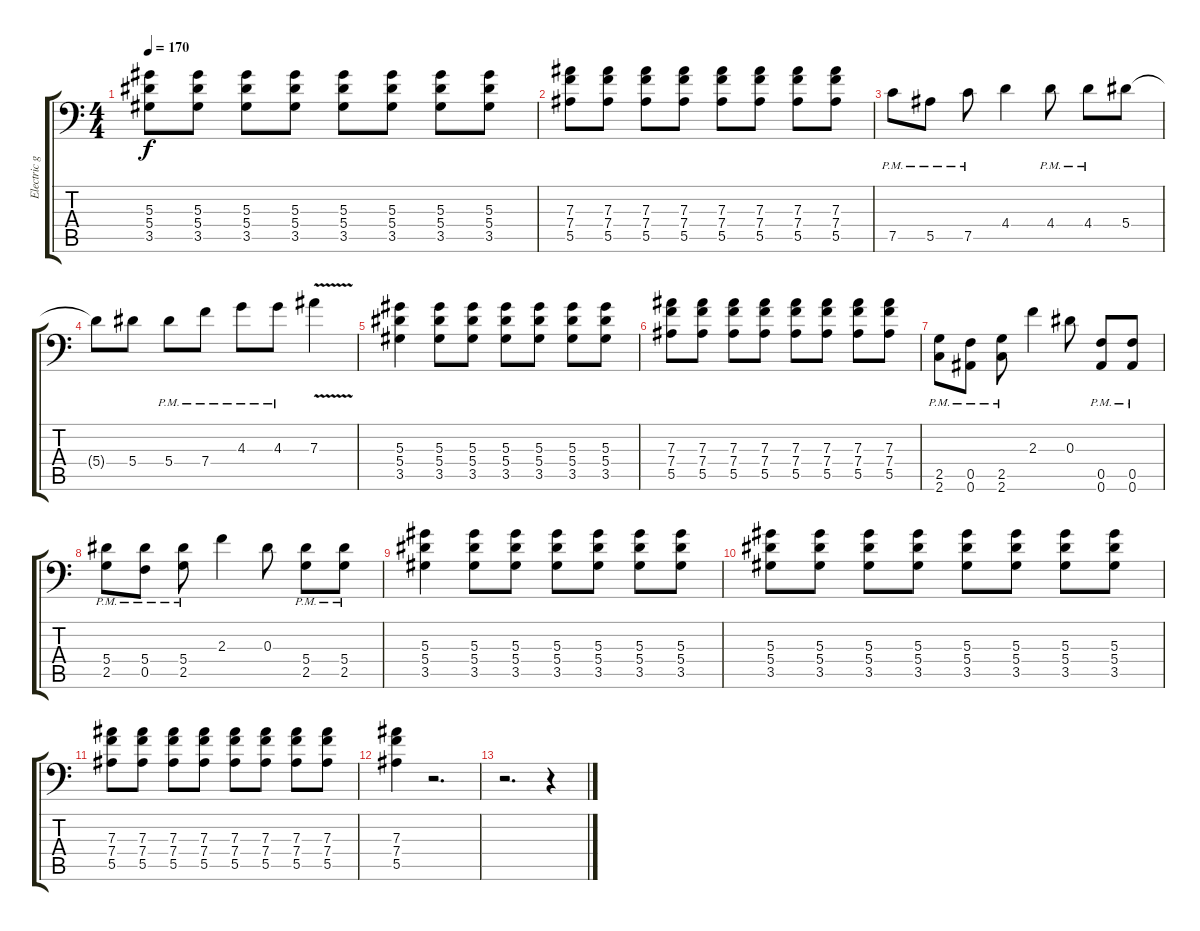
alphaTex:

\track ("Electric guitar" "Electric g") {instrument distortionguitar}
\staff {score tabs}
\tuning (C4 G3 Eb3 Bb2 F2 Bb1) {hide}
\ts (4 4)
\tempo 170
\clef f4
\ks c
(5.3 5.4 3.5).8{dy f} (5.3 5.4 3.5).8 (5.3 5.4 3.5).8 (5.3 5.4 3.5).8 (5.3 5.4 3.5).8 (5.3 5.4 3.5).8 (5.3 5.4 3.5).8 (5.3 5.4 3.5).8 |
(7.3 7.4 5.5).8 (7.3 7.4 5.5).8 (7.3 7.4 5.5).8 (7.3 7.4 5.5).8 (7.3 7.4 5.5).8 (7.3 7.4 5.5).8 (7.3 7.4 5.5).8 (7.3 7.4 5.5).8 |
7.5{pm}.8 5.5{pm}.8 7.5{pm}.8 4.4.4 4.4{pm}.8 4.4{pm}.8 5.4.8 |
5.4{t}.8 5.4.8 5.4{pm}.8 7.4{pm}.8 4.3{pm}.8 4.3{pm}.8 7.3{v}.4 |
(5.3 5.4 3.5).4 (5.3 5.4 3.5).8 (5.3 5.4 3.5).8 (5.3 5.4 3.5).8 (5.3 5.4 3.5).8 (5.3 5.4 3.5).8 (5.3 5.4 3.5).8 |
(7.3 7.4 5.5).8 (7.3 7.4 5.5).8 (7.3 7.4 5.5).8 (7.3 7.4 5.5).8 (7.3 7.4 5.5).8 (7.3 7.4 5.5).8 (7.3 7.4 5.5).8 (7.3 7.4 5.5).8 |
(2.5{pm} 2.6{pm}).8 (0.5{pm} 0.6{pm}).8 (2.5{pm} 2.6{pm}).8 2.3.4 0.3.8 (0.5{pm} 0.6{pm}).8 (0.5{pm} 0.6{pm}).8 |
(5.4{pm} 2.5{pm}).8 (5.4{pm} 0.5{pm}).8 (5.4{pm} 2.5{pm}).8 2.3.4 0.3.8 (5.4{pm} 2.5{pm}).8 (5.4{pm} 2.5{pm}).8 |
(5.3 5.4 3.5).4 (5.3 5.4 3.5).8 (5.3 5.4 3.5).8 (5.3 5.4 3.5).8 (5.3 5.4 3.5).8 (5.3 5.4 3.5).8 (5.3 5.4 3.5).8 |
(5.3 5.4 3.5).8 (5.3 5.4 3.5).8 (5.3 5.4 3.5).8 (5.3 5.4 3.5).8 (5.3 5.4 3.5).8 (5.3 5.4 3.5).8 (5.3 5.4 3.5).8 (5.3 5.4 3.5).8 |
(7.3 7.4 5.5).8 (7.3 7.4 5.5).8 (7.3 7.4 5.5).8 (7.3 7.4 5.5).8 (7.3 7.4 5.5).8 (7.3 7.4 5.5).8 (7.3 7.4 5.5).8 (7.3 7.4 5.5).8 |
(7.3 7.4 5.5).4 r.2{d} |
r.2{d} r.4
